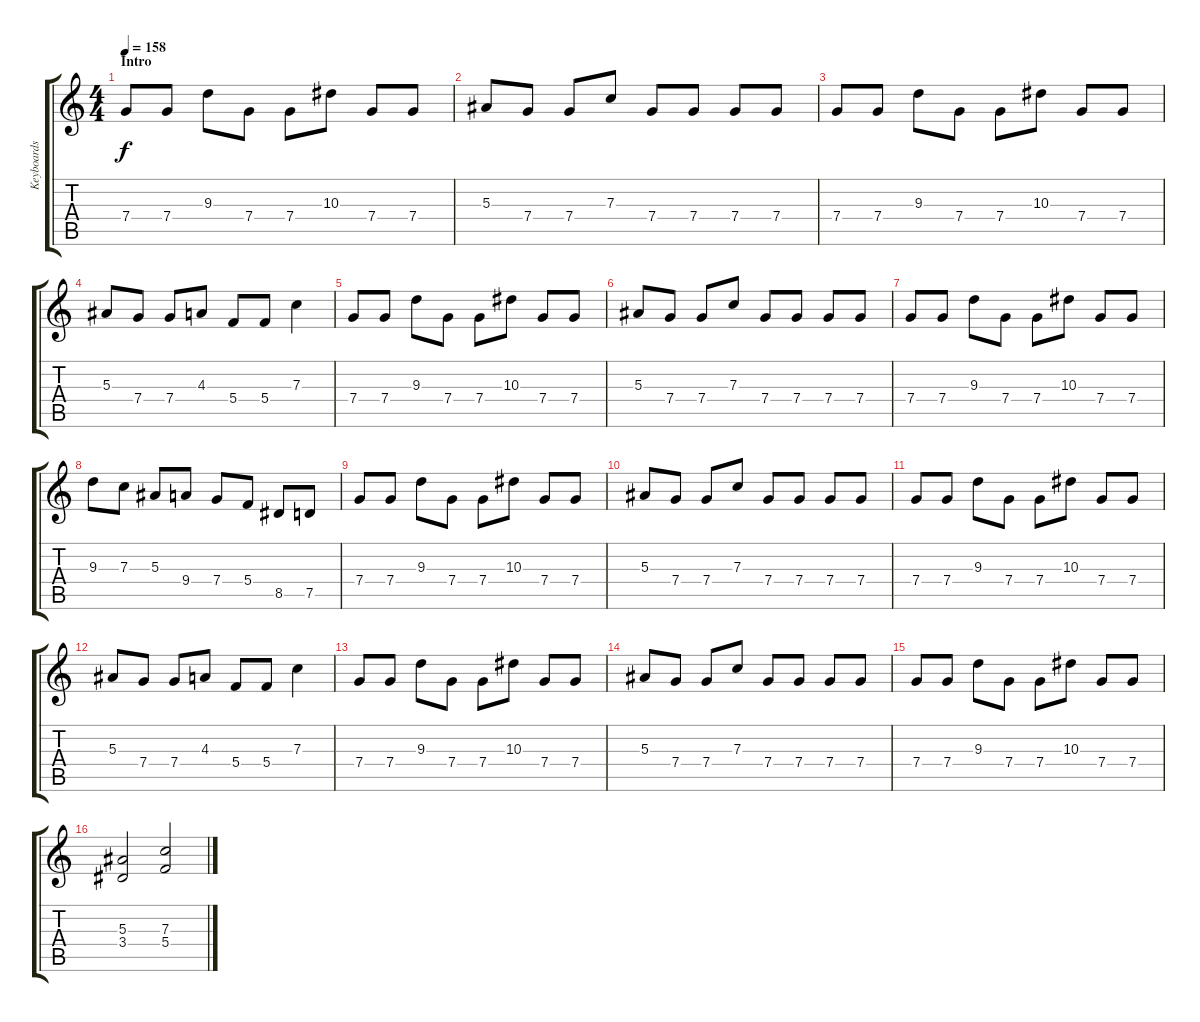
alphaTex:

\track ("Keyboards" "Keyboards") {instrument stringensemble1}
\staff {score tabs}
\tuning (D5 A4 F4 C4 G3 D3) {hide}
\ts (4 4)
\section ("" "Intro")
\tempo 158
\clef g2
\ks c
7.4.8{dy f instrument stringensemble1} 7.4.8 9.3.8 7.4.8 7.4.8 10.3.8 7.4.8 7.4.8 |
5.3.8 7.4.8 7.4.8 7.3.8 7.4.8 7.4.8 7.4.8 7.4.8 |
7.4.8 7.4.8 9.3.8 7.4.8 7.4.8 10.3.8 7.4.8 7.4.8 |
5.3.8 7.4.8 7.4.8 4.3.8 5.4.8 5.4.8 7.3.4 |
7.4.8 7.4.8 9.3.8 7.4.8 7.4.8 10.3.8 7.4.8 7.4.8 |
5.3.8 7.4.8 7.4.8 7.3.8 7.4.8 7.4.8 7.4.8 7.4.8 |
7.4.8 7.4.8 9.3.8 7.4.8 7.4.8 10.3.8 7.4.8 7.4.8 |
9.3.8 7.3.8 5.3.8 9.4.8 7.4.8 5.4.8 8.5.8 7.5.8 |
7.4.8 7.4.8 9.3.8 7.4.8 7.4.8 10.3.8 7.4.8 7.4.8 |
5.3.8 7.4.8 7.4.8 7.3.8 7.4.8 7.4.8 7.4.8 7.4.8 |
7.4.8 7.4.8 9.3.8 7.4.8 7.4.8 10.3.8 7.4.8 7.4.8 |
5.3.8 7.4.8 7.4.8 4.3.8 5.4.8 5.4.8 7.3.4 |
7.4.8 7.4.8 9.3.8 7.4.8 7.4.8 10.3.8 7.4.8 7.4.8 |
5.3.8 7.4.8 7.4.8 7.3.8 7.4.8 7.4.8 7.4.8 7.4.8 |
7.4.8 7.4.8 9.3.8 7.4.8 7.4.8 10.3.8 7.4.8 7.4.8 |
(5.3 3.4).2 (7.3 5.4).2
